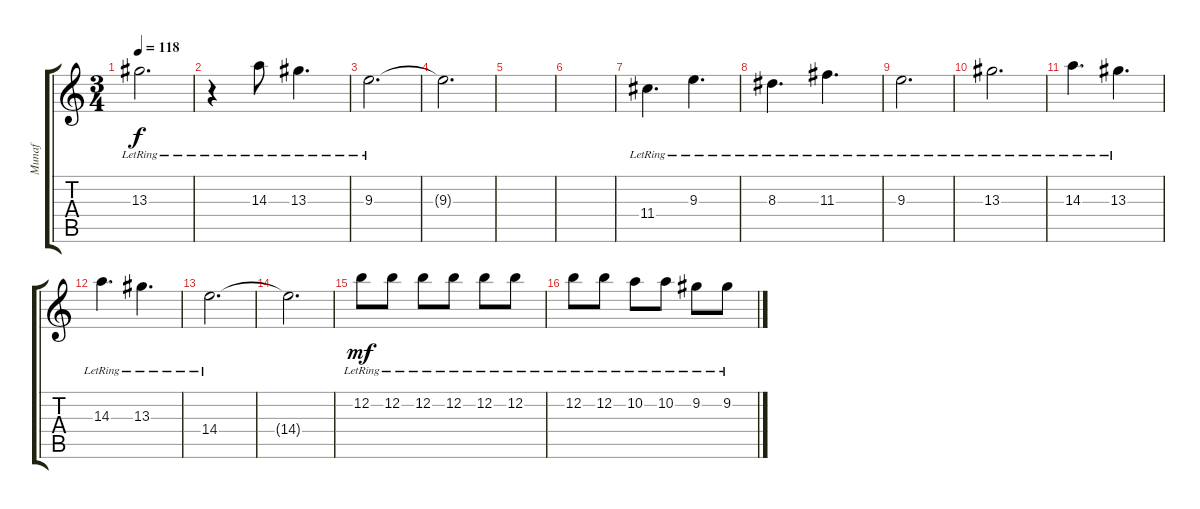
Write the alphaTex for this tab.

\track ("Munaf" "Munaf") {instrument acousticguitarsteel}
\staff {score tabs}
\tuning (E4 B3 G3 D3 A2 E2) {hide}
\ts (3 4)
\tempo 118
\clef g2
\ks c
13.3{lr}.2{d dy f} |
r.4 14.3{lr}.8 13.3{lr}.4{d} |
9.3{lr}.2{d} |
9.3{t}.2{d} |
|
|
11.4{lr}.4{d} 9.3{lr}.4{d} |
8.3{lr}.4{d} 11.3{lr}.4{d} |
9.3{lr}.2{d} |
13.3{lr}.2{d} |
14.3{lr}.4{d} 13.3{lr}.4{d} |
14.3{lr}.4{d} 13.3{lr}.4{d} |
14.4{lr}.2{d} |
14.4{t}.2{d} |
12.2{lr}.8{dy mf} 12.2{lr}.8 12.2{lr}.8 12.2{lr}.8 12.2{lr}.8 12.2{lr}.8 |
12.2{lr}.8 12.2{lr}.8 10.2{lr}.8 10.2{lr}.8 9.2{lr}.8 9.2{lr}.8
